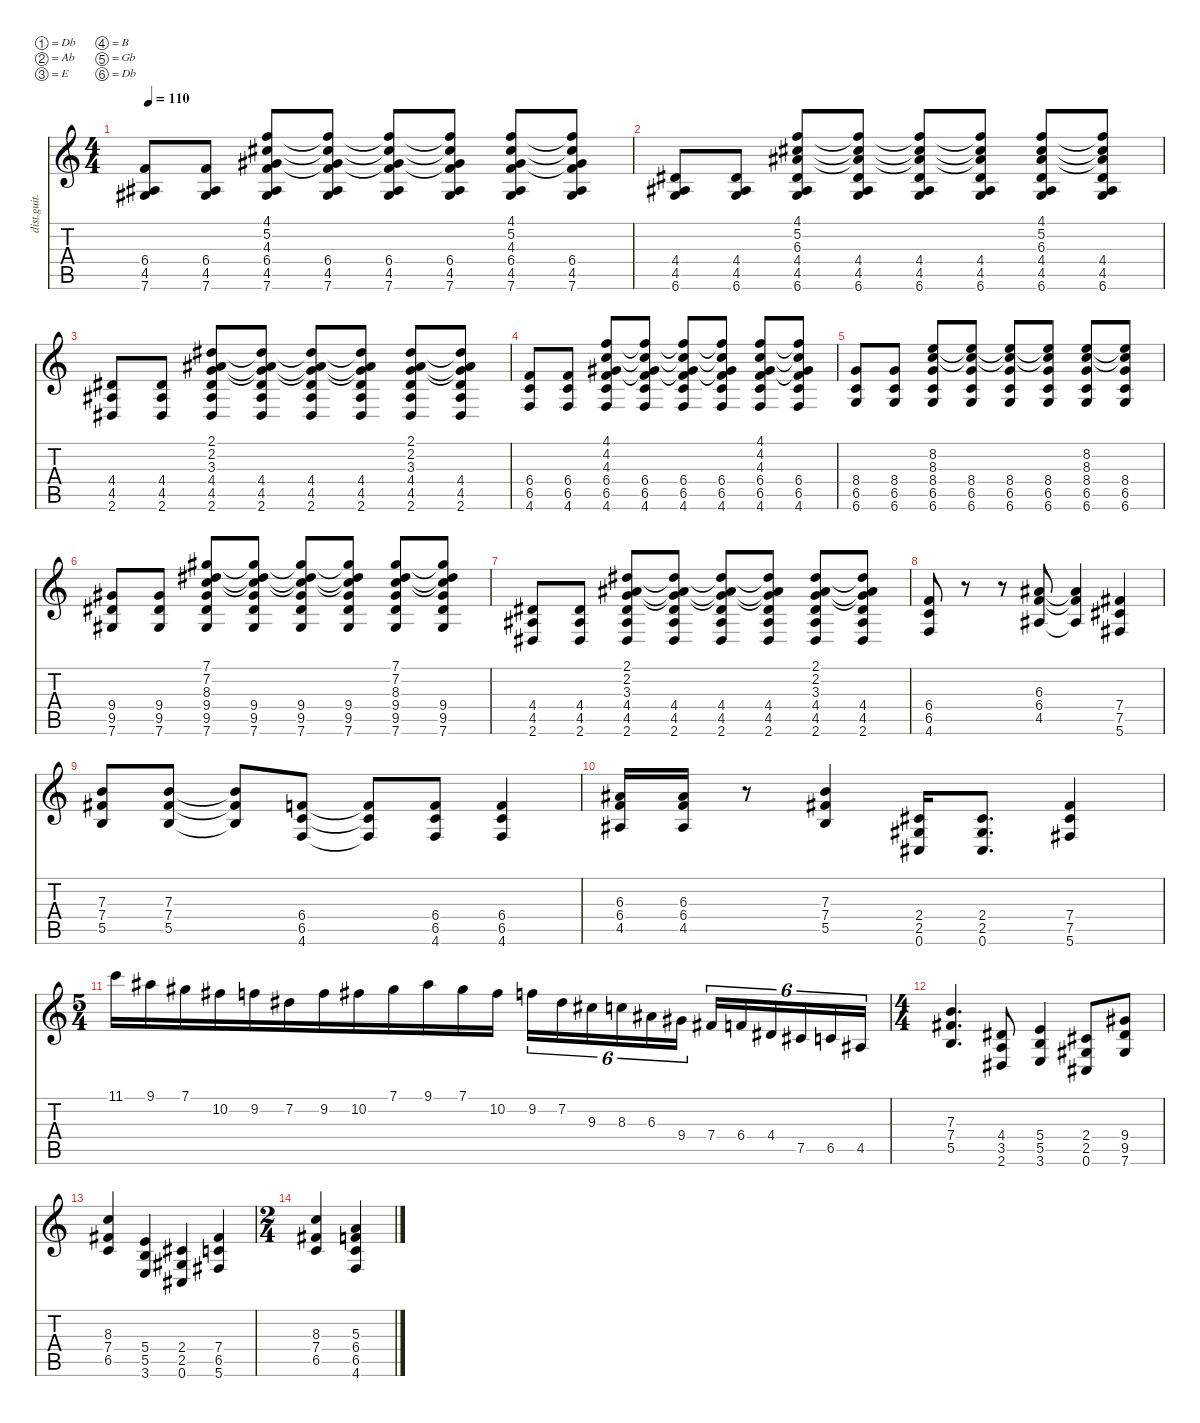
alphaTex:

\defaultSystemsLayout 4
\hideDynamics
\bracketExtendMode nobrackets
\otherSystemsTrackNameOrientation horizontal
\track ("D. Waring Gtr." "dist.guit.") {instrument distortionguitar}
\staff {score tabs}
\tuning (Db4 Ab3 E3 B2 Gb2 Db2)
\ts (4 4)
\tempo 110
\clef g2
\ks c
(6.4 4.5{acc #} 7.6{acc #}).8{dy f beam Up} (6.4 4.5{acc #} 7.6{acc #}).8{beam Up} (4.1 5.2{acc #} 4.3{acc #} 6.4 4.5{acc #} 7.6{acc #}).8{beam Up} (4.1{t} 5.2{t acc #} 4.3{t acc #} 6.4 4.5{acc #} 7.6{acc #}).8{beam Up} (4.1{t} 5.2{t acc #} 4.3{t acc #} 6.4 4.5{acc #} 7.6{acc #}).8{beam Up} (4.1{t} 5.2{t acc #} 4.3{t acc #} 6.4 4.5{acc #} 7.6{acc #}).8{beam Up} (4.1 5.2{acc #} 4.3{acc #} 6.4 4.5{acc #} 7.6{acc #}).8{beam Up} (4.1{t} 5.2{t acc #} 4.3{t acc #} 6.4 4.5{acc #} 7.6{acc #}).8{beam Up} |
(4.4{acc #} 4.5{acc #} 6.6).8{beam Up} (4.4{acc #} 4.5{acc #} 6.6).8{beam Up} (4.1 5.2{acc #} 6.3{acc #} 4.4{acc #} 4.5{acc #} 6.6).8{beam Up} (4.1{t} 5.2{t acc #} 6.3{t acc #} 4.4{acc #} 4.5{acc #} 6.6).8{beam Up} (4.1{t} 5.2{t acc #} 6.3{t acc #} 4.4{acc #} 4.5{acc #} 6.6).8{beam Up} (4.1{t} 5.2{t acc #} 6.3{t acc #} 4.4{acc #} 4.5{acc #} 6.6).8{beam Up} (4.1 5.2{acc #} 6.3{acc #} 4.4{acc #} 4.5{acc #} 6.6).8{beam Up} (4.1{t} 5.2{t acc #} 6.3{t acc #} 4.4{acc #} 4.5{acc #} 6.6).8{beam Up} |
(4.4{acc #} 4.5{acc #} 2.6{acc #}).8{beam Up} (4.4{acc #} 4.5{acc #} 2.6{acc #}).8{beam Up} (2.1{acc #} 2.2{acc #} 3.3 4.4{acc #} 4.5{acc #} 2.6{acc #}).8{beam Up} (2.1{t acc #} 2.2{t acc #} 3.3{t} 4.4{acc #} 4.5{acc #} 2.6{acc #}).8{beam Up} (2.1{t acc #} 2.2{t acc #} 3.3{t} 4.4{acc #} 4.5{acc #} 2.6{acc #}).8{beam Up} (2.1{t acc #} 2.2{t acc #} 3.3{t} 4.4{acc #} 4.5{acc #} 2.6{acc #}).8{beam Up} (2.1{acc #} 2.2{acc #} 3.3 4.4{acc #} 4.5{acc #} 2.6{acc #}).8{beam Up} (2.1{t acc #} 2.2{t acc #} 3.3{t} 4.4{acc #} 4.5{acc #} 2.6{acc #}).8{beam Up} |
(6.4 6.5 4.6).8{beam Up} (6.4 6.5 4.6).8{beam Up} (4.1 4.2 4.3{acc #} 6.4 6.5 4.6).8{beam Up} (4.1{t} 4.2{t} 4.3{t acc #} 6.4 6.5 4.6).8{beam Up} (4.1{t} 4.2{t} 4.3{t acc #} 6.4 6.5 4.6).8{beam Up} (4.1{t} 4.2{t} 4.3{t acc #} 6.4 6.5 4.6).8{beam Up} (4.1 4.2 4.3{acc #} 6.4 6.5 4.6).8{beam Up} (4.1{t} 4.2{t} 4.3{t acc #} 6.4 6.5 4.6).8{beam Up} |
(8.4 6.5 6.6).8{beam Up} (8.4 6.5 6.6).8{beam Up} (8.2 8.3 8.4 6.5 6.6).8{beam Up} (8.2{t} 8.3{t} 8.4 6.5 6.6).8{beam Up} (8.2{t} 8.3{t} 8.4 6.5 6.6).8{beam Up} (8.2{t} 8.3{t} 8.4 6.5 6.6).8{beam Up} (8.2 8.3 8.4 6.5 6.6).8{beam Up} (8.2{t} 8.3{t} 8.4 6.5 6.6).8{beam Up} |
(9.4{acc #} 9.5{acc #} 7.6{acc #}).8{beam Up} (9.4{acc #} 9.5{acc #} 7.6{acc #}).8{beam Up} (7.1{acc #} 7.2{acc #} 8.3 9.4{acc #} 9.5{acc #} 7.6{acc #}).8{beam Up} (7.1{t acc #} 7.2{t acc #} 8.3{t} 9.4{acc #} 9.5{acc #} 7.6{acc #}).8{beam Up} (7.1{t acc #} 7.2{t acc #} 8.3{t} 9.4{acc #} 9.5{acc #} 7.6{acc #}).8{beam Up} (7.1{t acc #} 7.2{t acc #} 8.3{t} 9.4{acc #} 9.5{acc #} 7.6{acc #}).8{beam Up} (7.1{acc #} 7.2{acc #} 8.3 9.4{acc #} 9.5{acc #} 7.6{acc #}).8{beam Up} (7.1{t acc #} 7.2{t acc #} 8.3{t} 9.4{acc #} 9.5{acc #} 7.6{acc #}).8{beam Up} |
(4.4{acc #} 4.5{acc #} 2.6{acc #}).8{beam Up} (4.4{acc #} 4.5{acc #} 2.6{acc #}).8{beam Up} (2.1{acc #} 2.2{acc #} 3.3 4.4{acc #} 4.5{acc #} 2.6{acc #}).8{beam Up} (2.1{t acc #} 2.2{t acc #} 3.3{t} 4.4{acc #} 4.5{acc #} 2.6{acc #}).8{beam Up} (2.1{t acc #} 2.2{t acc #} 3.3{t} 4.4{acc #} 4.5{acc #} 2.6{acc #}).8{beam Up} (2.1{t acc #} 2.2{t acc #} 3.3{t} 4.4{acc #} 4.5{acc #} 2.6{acc #}).8{beam Up} (2.1{acc #} 2.2{acc #} 3.3 4.4{acc #} 4.5{acc #} 2.6{acc #}).8{beam Up} (2.1{t acc #} 2.2{t acc #} 3.3{t} 4.4{acc #} 4.5{acc #} 2.6{acc #}).8{beam Up} |
(6.4 6.5 4.6).8{beam Up} r.8{beam Up} r.8{beam Up} (6.3{acc #} 6.4 4.5{acc #}).8{beam Up} (6.3{t acc #} 6.4{t} 4.5{t acc #}).4{beam Up} (7.4{acc #} 7.5{acc #} 5.6{acc #}).4{beam Up} |
(7.3 7.4{acc #} 5.5).8{beam Up} (7.3 7.4{acc #} 5.5).8{beam Up} (7.3{t} 7.4{t acc #} 5.5{t}).8{beam Up} (6.4 6.5 4.6).8{beam Up} (6.4{t} 6.5{t} 4.6{t}).8{beam Up} (6.4 6.5 4.6).8{beam Up} (6.4 6.5 4.6).4{beam Up} |
(6.3{acc #} 6.4 4.5{acc #}).16{beam Up} (6.3{acc #} 6.4 4.5{acc #}).16{beam Up} r.8{beam Up} (7.3 7.4{acc #} 5.5).4{beam Up} (2.4{acc #} 2.5{acc #} 0.6{acc #}).16{beam Up} (2.4{acc #} 2.5{acc #} 0.6{acc #}).8{d beam Up} (7.4{acc #} 7.5{acc #} 5.6{acc #}).4{beam Up} |
\ts (5 4)
\beaming (8 6 4)
11.1.16{beam Down} 9.1{acc #}.16{beam Down} 7.1{acc #}.16{beam Down} 10.2{acc #}.16{beam Down} 9.2.16{beam Down} 7.2{acc #}.16{beam Down} 9.2.16{beam Down} 10.2{acc #}.16{beam Down} 7.1{acc #}.16{beam Down} 9.1{acc #}.16{beam Down} 7.1{acc #}.16{beam Down} 10.2{acc #}.16{beam Down} 9.2.16{tu (6 4) beam Down} 7.2{acc #}.16{tu (6 4) beam Down} 9.3{acc #}.16{tu (6 4) beam Down} 8.3.16{tu (6 4) beam Down} 6.3{acc #}.16{tu (6 4) beam Down} 9.4{acc #}.16{tu (6 4) beam Down} 7.4{acc #}.16{tu (6 4) beam Up} 6.4.16{tu (6 4) beam Up} 4.4{acc #}.16{tu (6 4) beam Up} 7.5{acc #}.16{tu (6 4) beam Up} 6.5.16{tu (6 4) beam Up} 4.5{acc #}.16{tu (6 4) beam Up} |
\ts (4 4)
\beaming (8 4 4)
(7.3 7.4{acc #} 5.5).4{d beam Up} (4.4{acc #} 3.5 2.6{acc #}).8{beam Up} (5.4 5.5 3.6).4{beam Up} (2.4{acc #} 2.5{acc #} 0.6{acc #}).8{beam Up} (9.4{acc #} 9.5{acc #} 7.6{acc #}).8{beam Up} |
(8.3 7.4{acc #} 6.5).4{beam Up} (5.4 5.5 3.6).4{beam Up} (2.4{acc #} 2.5{acc #} 0.6{acc #}).4{beam Up} (7.4{acc #} 6.5 5.6{acc #}).4{beam Up} |
\ts (2 4)
\beaming (8 2 2)
(8.3 7.4{acc #} 6.5).4{beam Up} (5.3 6.4 6.5 4.6).4{beam Up}
